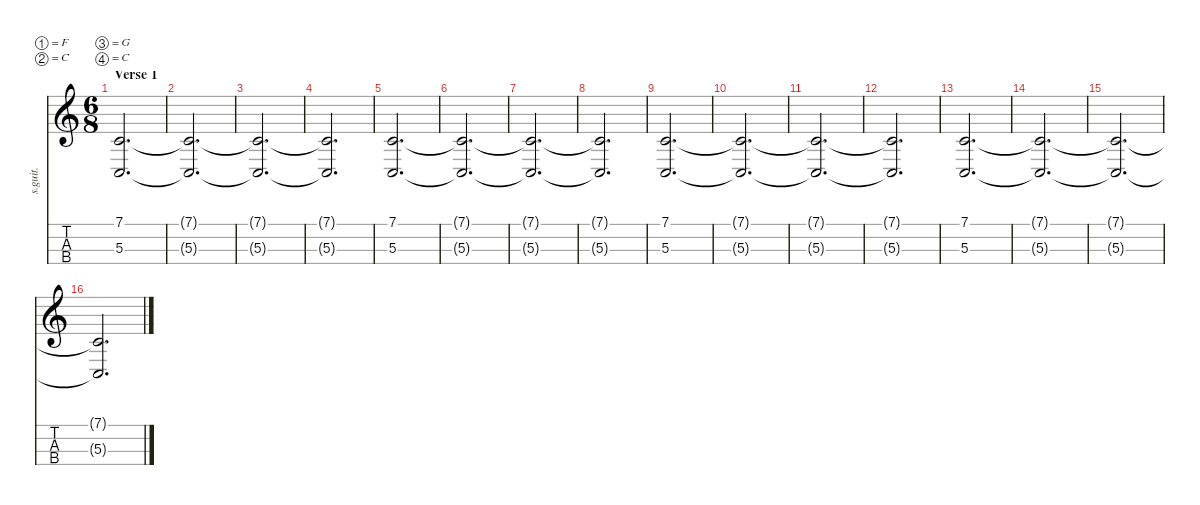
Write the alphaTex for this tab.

\defaultSystemsLayout 4
\hideDynamics
\bracketExtendMode nobrackets
\track ("Studio" "s.guit.") {instrument acousticgrandpiano}
\staff {score tabs}
\tuning (F2 C2 G1 C1)
\displaytranspose 12
\ts (6 8)
\section ("" "Verse 1")
\tempo (115 hide)
\clef g2
\ks c
(7.1 5.3).2{d lyrics (0 "") lyrics (1 "") lyrics (2 "") lyrics (3 "") lyrics (4 "") dy f} |
(7.1{t} 5.3{t}).2{d lyrics (0 "") lyrics (1 "") lyrics (2 "") lyrics (3 "") lyrics (4 "")} |
(7.1{t} 5.3{t}).2{d lyrics (0 "") lyrics (1 "") lyrics (2 "") lyrics (3 "") lyrics (4 "")} |
(7.1{t} 5.3{t}).2{d lyrics (0 "") lyrics (1 "") lyrics (2 "") lyrics (3 "") lyrics (4 "")} |
(7.1 5.3).2{d lyrics (0 "") lyrics (1 "") lyrics (2 "") lyrics (3 "") lyrics (4 "")} |
(7.1{t} 5.3{t}).2{d lyrics (0 "") lyrics (1 "") lyrics (2 "") lyrics (3 "") lyrics (4 "")} |
(7.1{t} 5.3{t}).2{d lyrics (0 "") lyrics (1 "") lyrics (2 "") lyrics (3 "") lyrics (4 "")} |
(7.1{t} 5.3{t}).2{d lyrics (0 "") lyrics (1 "") lyrics (2 "") lyrics (3 "") lyrics (4 "")} |
(7.1 5.3).2{d lyrics (0 "") lyrics (1 "") lyrics (2 "") lyrics (3 "") lyrics (4 "")} |
(7.1{t} 5.3{t}).2{d lyrics (0 "") lyrics (1 "") lyrics (2 "") lyrics (3 "") lyrics (4 "")} |
(7.1{t} 5.3{t}).2{d lyrics (0 "") lyrics (1 "") lyrics (2 "") lyrics (3 "") lyrics (4 "")} |
(7.1{t} 5.3{t}).2{d lyrics (0 "") lyrics (1 "") lyrics (2 "") lyrics (3 "") lyrics (4 "")} |
(7.1 5.3).2{d lyrics (0 "") lyrics (1 "") lyrics (2 "") lyrics (3 "") lyrics (4 "")} |
(7.1{t} 5.3{t}).2{d lyrics (0 "") lyrics (1 "") lyrics (2 "") lyrics (3 "") lyrics (4 "")} |
(7.1{t} 5.3{t}).2{d lyrics (0 "") lyrics (1 "") lyrics (2 "") lyrics (3 "") lyrics (4 "")} |
(7.1{t} 5.3{t}).2{d lyrics (0 "") lyrics (1 "") lyrics (2 "") lyrics (3 "") lyrics (4 "")}
